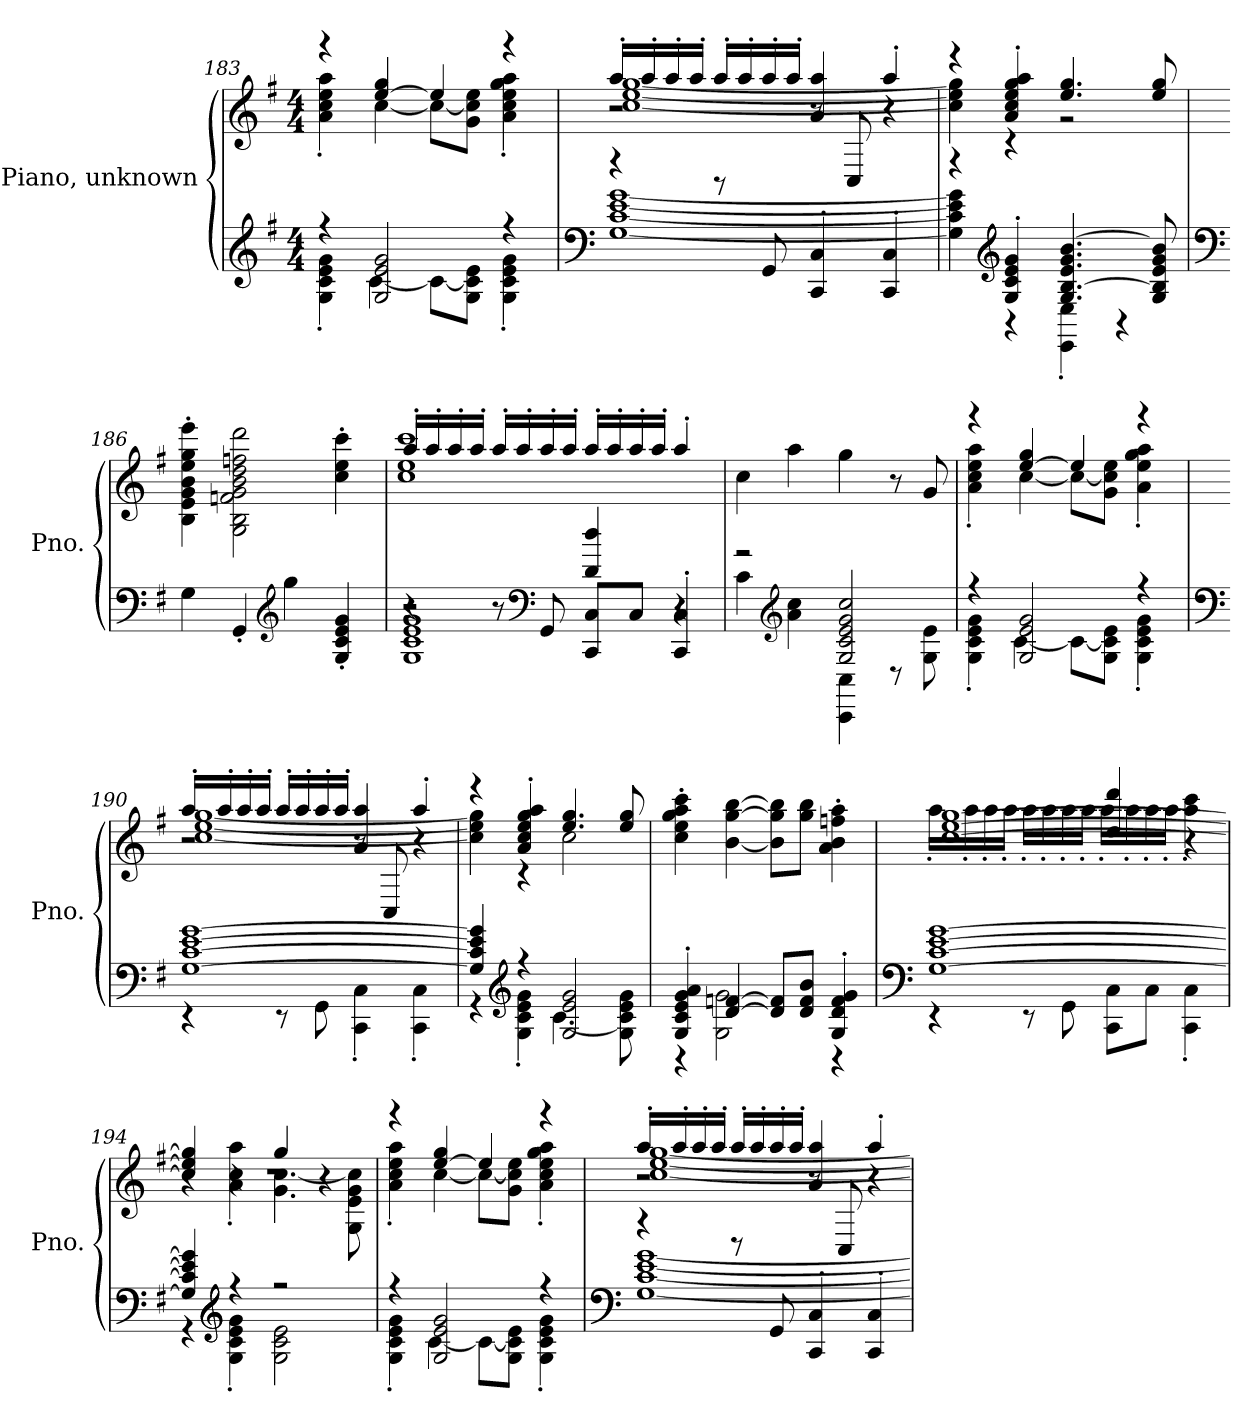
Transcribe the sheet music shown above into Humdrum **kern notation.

**kern	**kern
*part1	*part1
*staff2	*staff1
*I"Piano, unknown	*
*I'Pno.	*
!!LO:LB:g=z
*clefG2	*clefG2
*k[f#]	*k[f#]
*M4/4	*M4/4
=183	=183
*^	*^
4r	4G\' 4c\' 4e\' 4g\'	4r	4a\' 4cc\' 4ee\' 4aa\'
2G/ 2e/ 2g/	[4c\	[4ee/ 4gg/	[4cc\
.	8c\L_	4ee/]	8cc\L_
.	8G\ 8c\] 8e\J	.	8g\ 8cc\] 8ee\J
4r	4G\' 4c\' 4e\' 4g\'	4r	4a\' 4cc\' 4ee\' 4gg\' 4aa\'
*	*	*v	*v
=184	=184	=184
*clefF4	*	*
*	*	*^
*	*	*	*^
4r	[1G [1c [1e [1g	16aa'/LL	[1cc [1ee [1gg	2r
.	.	16aa'/	.	.
.	.	16aa'/	.	.
.	.	16aa'/JJ	.	.
8r	.	16aa'/LL	.	.
.	.	16aa'/	.	.
8GG/	.	16aa'/	.	.
.	.	16aa'/JJ	.	.
4CC/' 4C/'	.	8r	.	4a/ 4aa/
.	.	8C/	.	.
4CC/' 4C/'	.	4aa'/	.	4r
*	*	*	*v	*v
=185	=185	=185	=185
4r	4G\] 4c\] 4e\] 4g\]	4r	4cc\] 4ee\] 4gg\]
*clefG2	*	*	*
4G/' 4c/' 4e/' 4g/'	4r	4a/' 4cc/' 4ee/' 4gg/' 4aa/'	4r
4.G/ [4.B/ 4.e/ 4.g/ [4.b/	4EE\' 4E\'	4.ee/ 4.gg/	2r
.	4r	.	.
8G/ 8B/] 8e/ 8g/ 8b/]	.	8ee/ 8gg/	.
*v	*v	*	*
*	*v	*v
!!LO:LB:g=z
=186	=186
*clefF4	*
4G\	4B\' 4e\' 4g\' 4b\' 4ee\' 4gg\' 4eee\'
4GG'/	2G\ 2B\ 2fn\ 2g\ 2b\ 2dd\ 2ffn\ 2ddd\
*clefG2	*
4gg\	.
4G/' 4c/' 4e/' 4g/'	4cc\' 4ee\' 4ccc\'
=187	=187
*^	*^
*	*^	*	*
2r	1G 1c 1e 1g	4r	16aa'/LL	1cc 1ee 1ccc
.	.	.	16aa'/	.
.	.	.	16aa'/	.
.	.	.	16aa'/JJ	.
.	.	8r	16aa'/LL	.
.	.	.	16aa'/	.
*clefF4	*	*	*	*
.	.	8GG/	16aa'/	.
.	.	.	16aa'/JJ	.
4d/ 4dd/	.	8CC/ 8C/L	16aa'/LL	.
.	.	.	16aa'/	.
.	.	8C/J	16aa'/	.
.	.	.	16aa'/JJ	.
4r	.	4CC/' 4C/'	4aa'/	.
*	*v	*v	*	*
*	*	*v	*v
=188	=188	=188
2r	4c\	4cc\
*clefG2	*	*
.	4a\ 4cc\	4aa\
2G/ 2c/ 2e/ 2g/ 2cc/	4CC\ 4C\	4gg\
.	8r	8r
.	8G\ 8e\	8g/
=189	=189	=189
*	*	*^
4r	4G\' 4c\' 4e\' 4g\'	4r	4a\' 4cc\' 4ee\' 4aa\'
2G/ 2e/ 2g/	[4c\	[4ee/ 4gg/	[4cc\
.	8c\L_	4ee/]	8cc\L_
.	8G\ 8c\] 8e\J	.	8g\ 8cc\] 8ee\J
4r	4G\' 4c\' 4e\' 4g\'	4r	4a\' 4ee\' 4gg\' 4aa\'
*	*	*v	*v
!!LO:LB:g=z
=190	=190	=190
*clefF4	*	*
*	*	*^
*	*	*	*^
[1G [1c [1e [1g	4r	16aa'/LL	[1cc [1ee [1gg	2r
.	.	16aa'/	.	.
.	.	16aa'/	.	.
.	.	16aa'/JJ	.	.
.	8r	16aa'/LL	.	.
.	.	16aa'/	.	.
.	8GG\	16aa'/	.	.
.	.	16aa'/JJ	.	.
.	4CC\' 4C\'	8r	.	4a/ 4aa/
.	.	8C/	.	.
.	4CC\' 4C\'	4aa'/	.	4r
*	*	*	*v	*v
=191	=191	=191	=191
4G/] 4c/] 4e/] 4g/]	4r	4r	4cc\] 4ee\] 4gg\]
*clefG2	*	*	*
4r	4G\' 4c\' 4e\' 4g\'	4a/' 4cc/' 4ee/' 4gg/' 4aa/'	4r
2G/ 2e/ 2g/	[4.c\	4.ee/ 4.gg/	2cc\
.	8G\ 8c\] 8e\ 8g\	8ee/ 8gg/	.
*	*	*v	*v
=192	=192	=192
4G/' 4c/' 4e/' 4g/' 4a/'	4r	4cc\' 4ee\' 4gg\' 4aa\' 4ccc\'
[4d/ [4fn/	2G\ 2g\	[4b\ [4gg\ [4bb\
8d/] 8f/]L	.	8b\] 8gg\] 8bb\]L
8d/ 8f/ 8b/J	.	8gg\ 8bb\J
4G/' 4d/' 4f/' 4g/'	4r	4a\' 4b\' 4ffn\' 4aa\'
!!LO:LB:g=z
=193	=193	=193
*clefF4	*	*
*	*	*^
*	*	*	*^
[1G [1c [1e [1g	4r	2r	16aa'\LL	[1cc [1ee [1gg
.	.	.	16aa'\	.
.	.	.	16aa'\	.
.	.	.	16aa'\JJ	.
.	8r	.	16aa'\LL	.
.	.	.	16aa'\	.
.	8GG\	.	16aa'\	.
.	.	.	16aa'\JJ	.
.	8CC\ 8C\L	4dd/ 4ddd/	16aa'\LL	.
.	.	.	16aa'\	.
.	8C\J	.	16aa'\	.
.	.	.	16aa'\JJ	.
.	4CC\' 4C\'	4r	4aa\' 4ccc\'	.
=194	=194	=194	=194	=194
4G/] 4c/] 4e/] 4g/]	4r	1r	4r	4cc/] 4ee/] 4gg/]
*clefG2	*	*	*	*
4r	4G\' 4c\' 4e\' 4g\'	.	4a\' 4cc\' 4aa\'	4r
2r	2G\ 2c\ 2e\	.	4.g\ [4.cc\	4gg/
.	.	.	.	4r
.	.	.	8G\ 8e\ 8g\ 8cc\]	.
*	*	*	*v	*v
=195	=195	=195	=195
4r	4G\' 4c\' 4e\' 4g\'	4r	4a\' 4cc\' 4ee\' 4aa\'
2G/ 2e/ 2g/	[4c\	[4ee/ 4gg/	[4cc\
.	8c\L_	4ee/]	8cc\L_
.	8G\ 8c\] 8e\J	.	8g\ 8cc\] 8ee\J
4r	4G\' 4c\' 4e\' 4g\'	4r	4a\' 4cc\' 4ee\' 4gg\' 4aa\'
*	*	*v	*v
!!LO:LB:g=z
=196	=196	=196
*clefF4	*	*
*	*	*^
*	*	*	*^
4r	[1G [1c [1e [1g	16aa'/LL	[1cc [1ee [1gg	2r
.	.	16aa'/	.	.
.	.	16aa'/	.	.
.	.	16aa'/JJ	.	.
8r	.	16aa'/LL	.	.
.	.	16aa'/	.	.
8GG/	.	16aa'/	.	.
.	.	16aa'/JJ	.	.
4CC/' 4C/'	.	8r	.	4a/ 4aa/
.	.	8C/	.	.
4CC/' 4C/'	.	4aa'/	.	4r
*v	*v	*	*	*
*	*v	*v	*v
=	=
*-	*-
